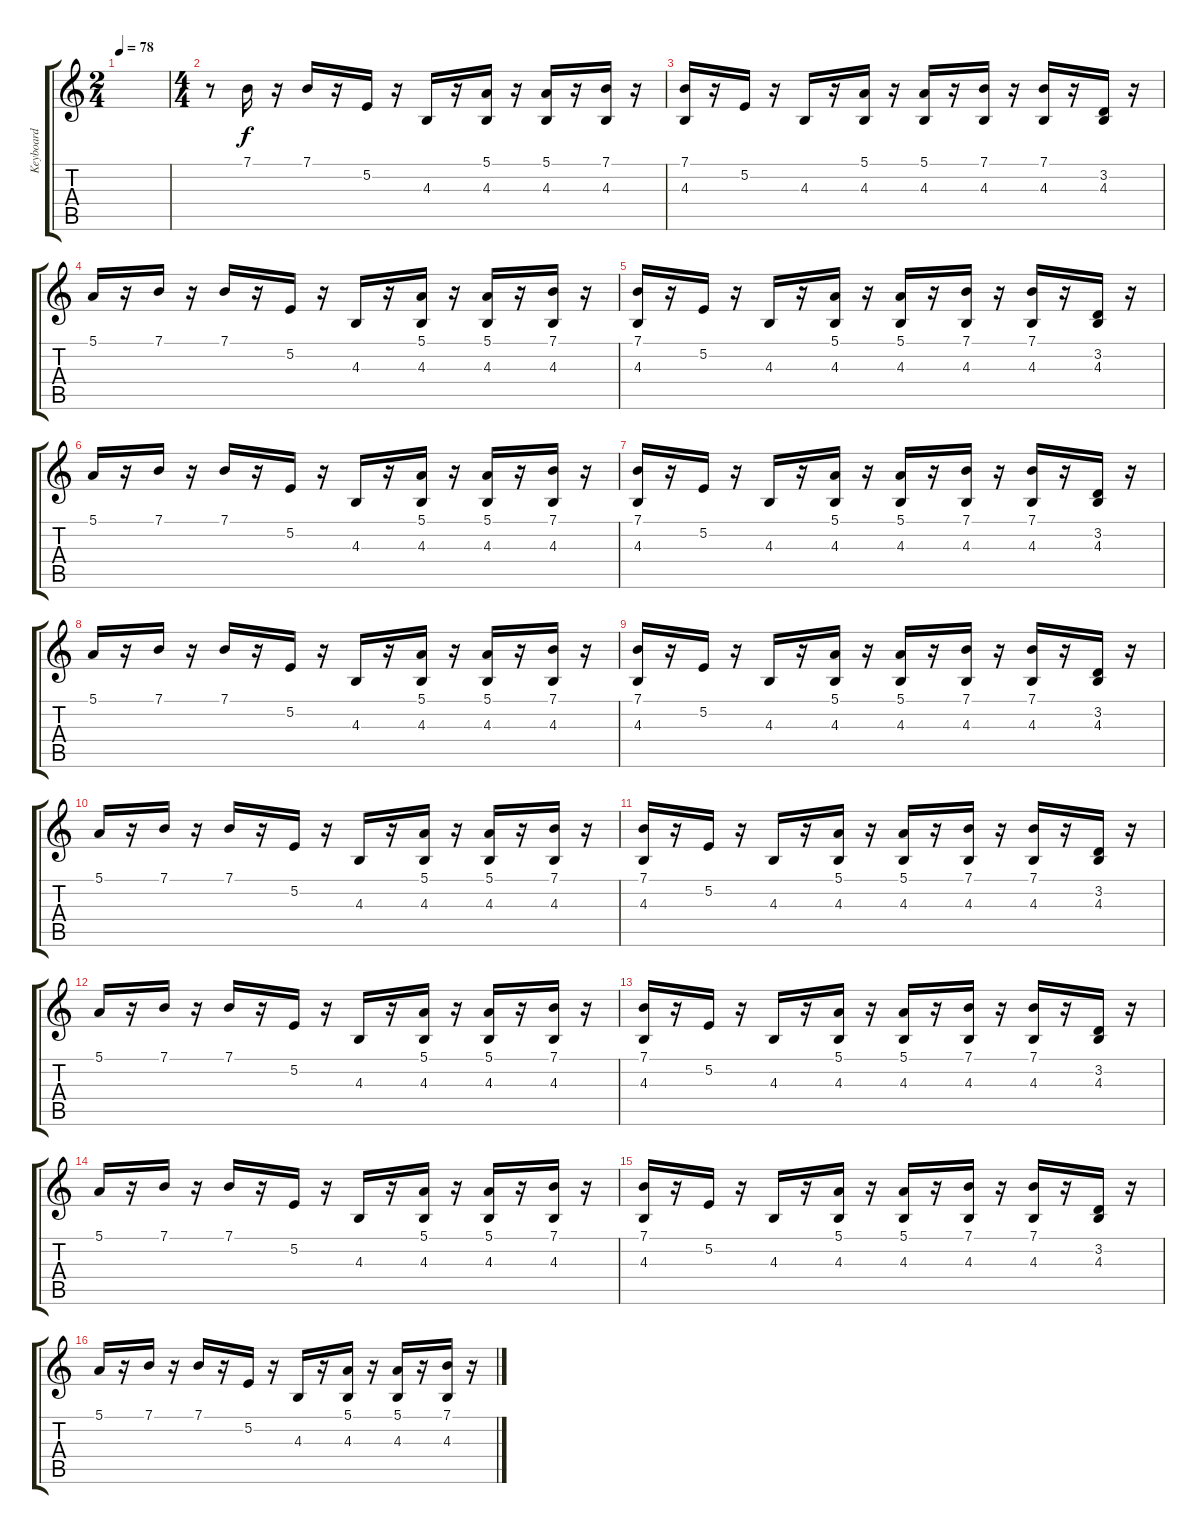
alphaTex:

\track ("Keyboard" "Keyboard") {instrument electricpiano2}
\staff {score tabs}
\tuning (E4 B3 G3 D3 A2 E2) {hide}
\ts (2 4)
\tempo 78
\clef g2
\ks c
|
\ts (4 4)
r.8 7.1.16 r.16 7.1.16 r.16 5.2.16 r.16 4.3.16 r.16 (5.1 4.3).16 r.16 (5.1 4.3).16 r.16 (7.1 4.3).16 r.16 |
(7.1 4.3).16 r.16 5.2.16 r.16 4.3.16 r.16 (5.1 4.3).16 r.16 (5.1 4.3).16 r.16 (7.1 4.3).16 r.16 (7.1 4.3).16 r.16 (3.2 4.3).16 r.16 |
5.1.16 r.16 7.1.16 r.16 7.1.16 r.16 5.2.16 r.16 4.3.16 r.16 (5.1 4.3).16 r.16 (5.1 4.3).16 r.16 (7.1 4.3).16 r.16 |
(7.1 4.3).16 r.16 5.2.16 r.16 4.3.16 r.16 (5.1 4.3).16 r.16 (5.1 4.3).16 r.16 (7.1 4.3).16 r.16 (7.1 4.3).16 r.16 (3.2 4.3).16 r.16 |
5.1.16 r.16 7.1.16 r.16 7.1.16 r.16 5.2.16 r.16 4.3.16 r.16 (5.1 4.3).16 r.16 (5.1 4.3).16 r.16 (7.1 4.3).16 r.16 |
(7.1 4.3).16 r.16 5.2.16 r.16 4.3.16 r.16 (5.1 4.3).16 r.16 (5.1 4.3).16 r.16 (7.1 4.3).16 r.16 (7.1 4.3).16 r.16 (3.2 4.3).16 r.16 |
5.1.16 r.16 7.1.16 r.16 7.1.16 r.16 5.2.16 r.16 4.3.16 r.16 (5.1 4.3).16 r.16 (5.1 4.3).16 r.16 (7.1 4.3).16 r.16 |
(7.1 4.3).16 r.16 5.2.16 r.16 4.3.16 r.16 (5.1 4.3).16 r.16 (5.1 4.3).16 r.16 (7.1 4.3).16 r.16 (7.1 4.3).16 r.16 (3.2 4.3).16 r.16 |
5.1.16{volume 11} r.16 7.1.16 r.16 7.1.16 r.16 5.2.16 r.16 4.3.16 r.16 (5.1 4.3).16 r.16 (5.1 4.3).16 r.16 (7.1 4.3).16 r.16 |
(7.1 4.3).16 r.16 5.2.16 r.16 4.3.16 r.16 (5.1 4.3).16 r.16 (5.1 4.3).16 r.16 (7.1 4.3).16 r.16 (7.1 4.3).16 r.16 (3.2 4.3).16 r.16 |
5.1.16 r.16 7.1.16 r.16 7.1.16 r.16 5.2.16 r.16 4.3.16 r.16 (5.1 4.3).16 r.16 (5.1 4.3).16 r.16 (7.1 4.3).16 r.16 |
(7.1 4.3).16 r.16 5.2.16 r.16 4.3.16 r.16 (5.1 4.3).16 r.16 (5.1 4.3).16 r.16 (7.1 4.3).16 r.16 (7.1 4.3).16 r.16 (3.2 4.3).16 r.16 |
5.1.16{volume 11} r.16 7.1.16 r.16 7.1.16 r.16 5.2.16 r.16 4.3.16 r.16 (5.1 4.3).16 r.16 (5.1 4.3).16 r.16 (7.1 4.3).16 r.16 |
(7.1 4.3).16 r.16 5.2.16 r.16 4.3.16 r.16 (5.1 4.3).16 r.16 (5.1 4.3).16 r.16 (7.1 4.3).16 r.16 (7.1 4.3).16 r.16 (3.2 4.3).16 r.16 |
5.1.16 r.16 7.1.16 r.16 7.1.16 r.16 5.2.16 r.16 4.3.16 r.16 (5.1 4.3).16 r.16 (5.1 4.3).16 r.16 (7.1 4.3).16 r.16
